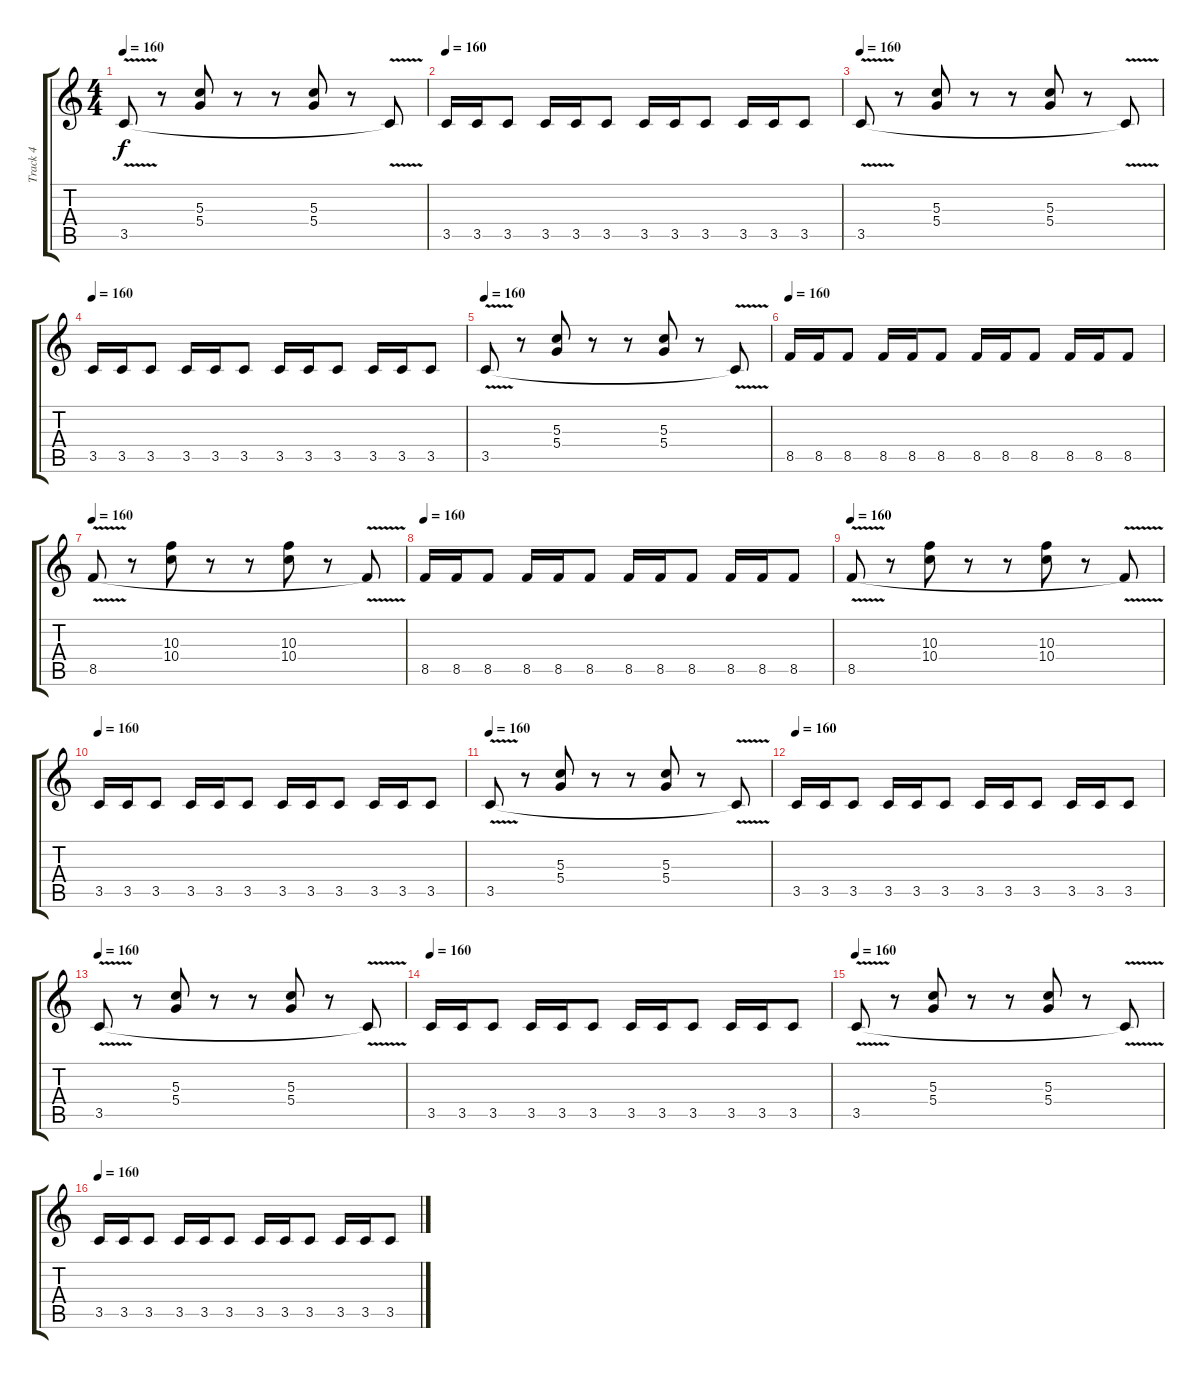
\track ("Track 4" "Track 4") {instrument distortionguitar}
\staff {score tabs}
\tuning (E4 B3 G3 D3 A2 E2) {hide}
\ts (4 4)
\tempo 160
\clef g2
\ks c
3.5{v}.8{dy f} r.8 (5.3 5.4).8 r.8 r.8 (5.3 5.4).8 r.8 3.5{t}.8 |
\tempo 160
3.5.16 3.5.16 3.5.8 3.5.16 3.5.16 3.5.8 3.5.16 3.5.16 3.5.8 3.5.16 3.5.16 3.5.8 |
\tempo 160
3.5{v}.8 r.8 (5.3 5.4).8 r.8 r.8 (5.3 5.4).8 r.8 3.5{t}.8 |
\tempo 160
3.5.16 3.5.16 3.5.8 3.5.16 3.5.16 3.5.8 3.5.16 3.5.16 3.5.8 3.5.16 3.5.16 3.5.8 |
\tempo 160
3.5{v}.8 r.8 (5.3 5.4).8 r.8 r.8 (5.3 5.4).8 r.8 3.5{t}.8 |
\tempo 160
8.5.16 8.5.16 8.5.8 8.5.16 8.5.16 8.5.8 8.5.16 8.5.16 8.5.8 8.5.16 8.5.16 8.5.8 |
\tempo 160
8.5{v}.8 r.8 (10.3 10.4).8 r.8 r.8 (10.3 10.4).8 r.8 8.5{t}.8 |
\tempo 160
8.5.16 8.5.16 8.5.8 8.5.16 8.5.16 8.5.8 8.5.16 8.5.16 8.5.8 8.5.16 8.5.16 8.5.8 |
\tempo 160
8.5{v}.8 r.8 (10.3 10.4).8 r.8 r.8 (10.3 10.4).8 r.8 8.5{t}.8 |
\tempo 160
3.5.16 3.5.16 3.5.8 3.5.16 3.5.16 3.5.8 3.5.16 3.5.16 3.5.8 3.5.16 3.5.16 3.5.8 |
\tempo 160
3.5{v}.8 r.8 (5.3 5.4).8 r.8 r.8 (5.3 5.4).8 r.8 3.5{t}.8 |
\tempo 160
3.5.16 3.5.16 3.5.8 3.5.16 3.5.16 3.5.8 3.5.16 3.5.16 3.5.8 3.5.16 3.5.16 3.5.8 |
\tempo 160
3.5{v}.8 r.8 (5.3 5.4).8 r.8 r.8 (5.3 5.4).8 r.8 3.5{t}.8 |
\tempo 160
3.5.16 3.5.16 3.5.8 3.5.16 3.5.16 3.5.8 3.5.16 3.5.16 3.5.8 3.5.16 3.5.16 3.5.8 |
\tempo 160
3.5{v}.8 r.8 (5.3 5.4).8 r.8 r.8 (5.3 5.4).8 r.8 3.5{t}.8 |
\tempo 160
3.5.16 3.5.16 3.5.8 3.5.16 3.5.16 3.5.8 3.5.16 3.5.16 3.5.8 3.5.16 3.5.16 3.5.8
